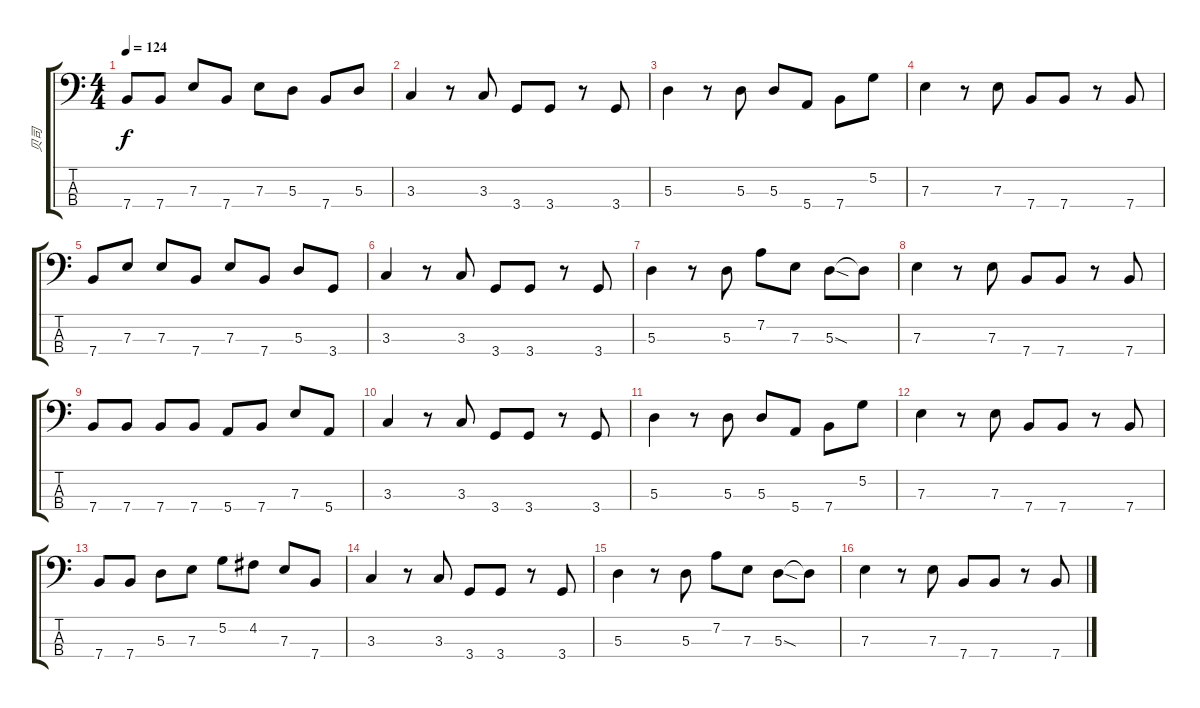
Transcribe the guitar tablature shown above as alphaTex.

\track ("贝司" "贝司") {instrument electricbassfinger}
\staff {score tabs}
\tuning (G2 D2 A1 E1) {hide}
\ts (4 4)
\tempo 124
\clef f4
\ks c
7.4.8{dy f} 7.4.8 7.3.8 7.4.8 7.3.8 5.3.8 7.4.8 5.3.8 |
3.3.4 r.8 3.3.8 3.4.8 3.4.8 r.8 3.4.8 |
5.3.4 r.8 5.3.8 5.3.8 5.4.8 7.4.8 5.2.8 |
7.3.4 r.8 7.3.8 7.4.8 7.4.8 r.8 7.4.8 |
7.4.8 7.3.8 7.3.8 7.4.8 7.3.8 7.4.8 5.3.8 3.4.8 |
3.3.4 r.8 3.3.8 3.4.8 3.4.8 r.8 3.4.8 |
5.3.4 r.8 5.3.8 7.2.8 7.3.8 5.3{sod}.8 5.3{t}.8 |
7.3.4 r.8 7.3.8 7.4.8 7.4.8 r.8 7.4.8 |
7.4.8 7.4.8 7.4.8 7.4.8 5.4.8 7.4.8 7.3.8 5.4.8 |
3.3.4 r.8 3.3.8 3.4.8 3.4.8 r.8 3.4.8 |
5.3.4 r.8 5.3.8 5.3.8 5.4.8 7.4.8 5.2.8 |
7.3.4 r.8 7.3.8 7.4.8 7.4.8 r.8 7.4.8 |
7.4.8 7.4.8 5.3.8 7.3.8 5.2.8 4.2.8 7.3.8 7.4.8 |
3.3.4 r.8 3.3.8 3.4.8 3.4.8 r.8 3.4.8 |
5.3.4 r.8 5.3.8 7.2.8 7.3.8 5.3{sod}.8 5.3{t}.8 |
7.3.4 r.8 7.3.8 7.4.8 7.4.8 r.8 7.4.8
